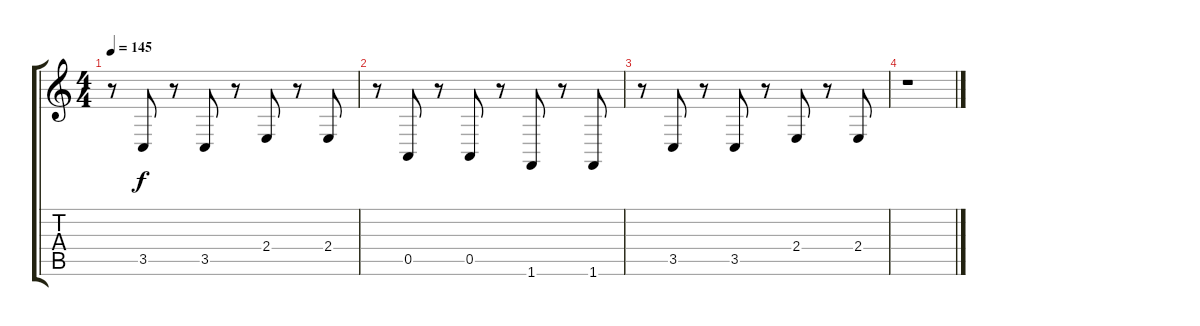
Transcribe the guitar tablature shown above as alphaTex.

\track "" {instrument lead2sawtooth}
\staff {score tabs}
\tuning (E4 B3 G3 D3 A2 E2) {hide}
\ts (4 4)
\tempo 145
\clef g2
\ks c
r.8{dy f} 3.5.8 r.8 3.5.8 r.8 2.4.8 r.8 2.4.8 |
r.8 0.5.8 r.8 0.5.8 r.8 1.6.8 r.8 1.6.8 |
r.8 3.5.8 r.8 3.5.8 r.8 2.4.8 r.8 2.4.8 |
r.1
